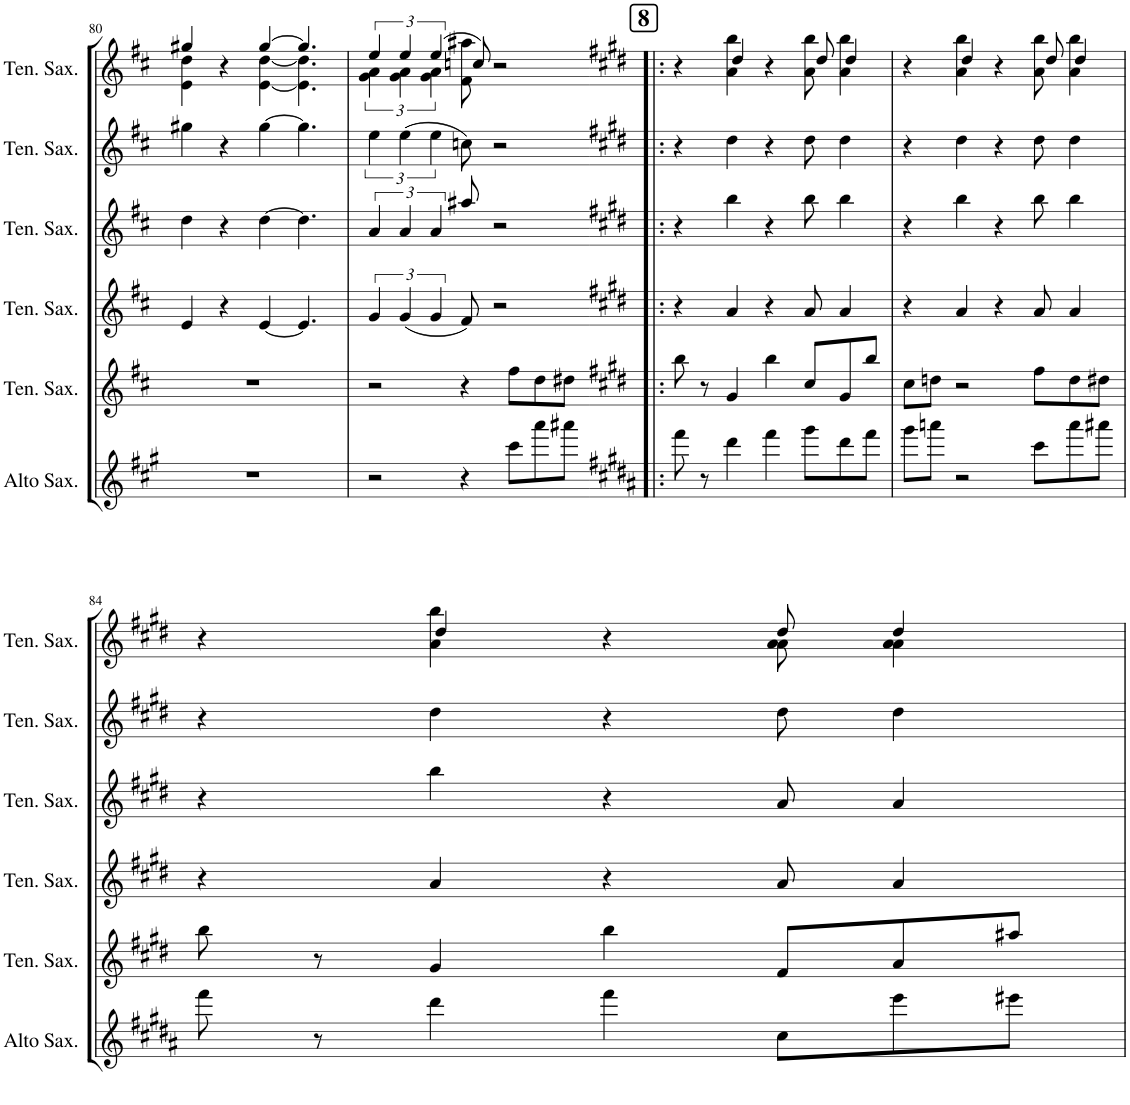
**kern	**kern	**kern	**kern	**kern	**kern
*part6	*part5	*part4	*part3	*part2	*part1
*staff6	*staff5	*staff4	*staff3	*staff2	*staff1
*I"Solo Alto Saxophone	*I"Solo Tenor Saxophone	*I"Tenor Saxophone 3	*I"Tenor Saxophone 2	*I"Tenor Saxophone 1	*I"Tenor Saxophone
*I'Alto Sax.	*I'Ten. Sax.	*I'Ten. Sax.	*I'Ten. Sax.	*I'Ten. Sax.	*I'Ten. Sax.
!!LO:PB:g=z
*clefG2	*clefG2	*clefG2	*clefG2	*clefG2	*clefG2
*Trd5c9	*Trd1c2	*Trd1c2	*Trd1c2	*Trd1c2	*Trd1c2
*k[f#c#g#]	*k[f#c#]	*k[f#c#]	*k[f#c#]	*k[f#c#]	*k[f#c#]
*M9/8	*M9/8	*M9/8	*M9/8	*M9/8	*M9/8
=80	=80	=80	=80	=80	=80
*	*	*	*	*	*^
8%9r	8%9r	4e/	4dd\	4gg#X\	4gg#X/	4e\ 4dd\
.	.	4r	4r	4r	4r	4ryy
.	.	[4e/	[4dd\	[4gg#\	[4gg#/	[4e\ [4dd\
.	.	4.e/]	4.dd\]	4.gg#\]	4.gg#/]	4.e\] 4.dd\]
=81	=81	=81	=81	=81	=81	=81
2r	2r	6g/	6a/	6ee\	6ee/	6g\ 6a\
.	.	(6g/	6a/	(6ee\	6ee/	6g\ 6a\
.	.	6g/	6a/	6ee\	(6ee/	6g\ 6a\
4r	4r	8f#/)	8a#X/	8ccn\)	8ccn/)	8f#\ 8a#X\
.	.	2r	2r	2r	2r	2ryy
8ccc#\L	8ff#\L	.	.	.	.	.
8aaa\	8dd\	.	.	.	.	.
8aaa#X\J	8dd#X\J	.	.	.	.	.
!!LO:REH:place=s1:a:B:cj:fs=14:t=8	!!
=82!|:	=82!|:	=82!|:	=82!|:	=82!|:	=82!|:	=82!|:
*k[f#c#g#d#a#]	*k[f#c#g#d#]	*k[f#c#g#d#]	*k[f#c#g#d#]	*k[f#c#g#d#]	*k[f#c#g#d#]	*
8fff#\	8bb\	4r	4r	4r	4r	4ryy
8r	8r	.	.	.	.	.
4dd#\	4g#/	4a/	4bb\	4dd#\	4dd#/	4a\ 4bb\
4fff#\	4bb\	4r	4r	4r	4r	4ryy
8ggg#\L	8cc#/L	8a/	8bb\	8dd#\	8dd#/	8a\ 8bb\
8dd#\	8g#/	4a/	4bb\	4dd#\	4dd#/	4a\ 4bb\
8fff#\J	8bb/J	.	.	.	.	.
=83	=83	=83	=83	=83	=83	=83
8ggg#\L	8cc#\L	4r	4r	4r	4r	4ryy
8aaan\J	8ddn\J	.	.	.	.	.
2r	2r	4a/	4bb\	4dd#\	4dd#/	4a\ 4bb\
.	.	4r	4r	4r	4r	4ryy
8ccc#\L	8ff#\L	8a/	8bb\	8dd#\	8dd#/	8a\ 8bb\
8aaa\	8dd\	4a/	4bb\	4dd#\	4dd#/	4a\ 4bb\
8aaa#X\J	8dd#X\J	.	.	.	.	.
!!LO:LB:g=z	!!
=84	=84	=84	=84	=84	=84	=84
8fff#\	8bb\	4r	4r	4r	4r	4ryy
8r	8r	.	.	.	.	.
4dd#\	4g#/	4a/	4bb\	4dd#\	4dd#/	4a\ 4bb\
4fff#\	4bb\	4r	4r	4r	4r	4ryy
8cc#\L	8f#/L	8a/	8a/	8dd#\	8dd#/	8a\ 8a\
8eee\	8a/	4a/	4a/	4dd#\	4dd#/	4a\ 4a\
8eee#X\J	8a#X/J	.	.	.	.	.
*	*	*	*	*	*v	*v
=	=	=	=	=	=
*-	*-	*-	*-	*-	*-
